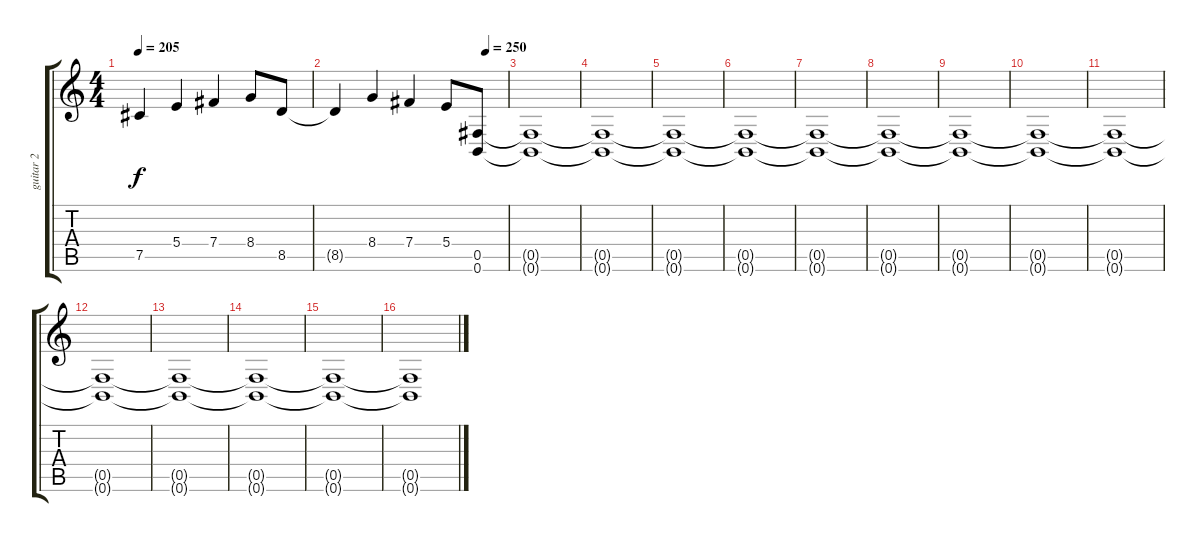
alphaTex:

\track ("guitar 2" "guitar 2") {instrument overdrivenguitar}
\staff {score tabs}
\tuning (Db4 Ab3 E3 B2 Gb2 B1) {hide}
\ts (4 4)
\tempo 205
\clef g2
\ks c
7.5{t}.4{dy f} 5.4.4 7.4.4 8.4.8 8.5.8 |
\tempo (250 0.875)
8.5{t}.4 8.4.4 7.4.4 5.4.8 (0.5 0.6).8 |
(0.5{t} 0.6{t}).1 |
(0.5{t} 0.6{t}).1 |
(0.5{t} 0.6{t}).1 |
(0.5{t} 0.6{t}).1 |
(0.5{t} 0.6{t}).1 |
(0.5{t} 0.6{t}).1 |
(0.5{t} 0.6{t}).1 |
(0.5{t} 0.6{t}).1 |
(0.5{t} 0.6{t}).1 |
(0.5{t} 0.6{t}).1 |
(0.5{t} 0.6{t}).1 |
(0.5{t} 0.6{t}).1 |
(0.5{t} 0.6{t}).1 |
(0.5{t} 0.6{t}).1
